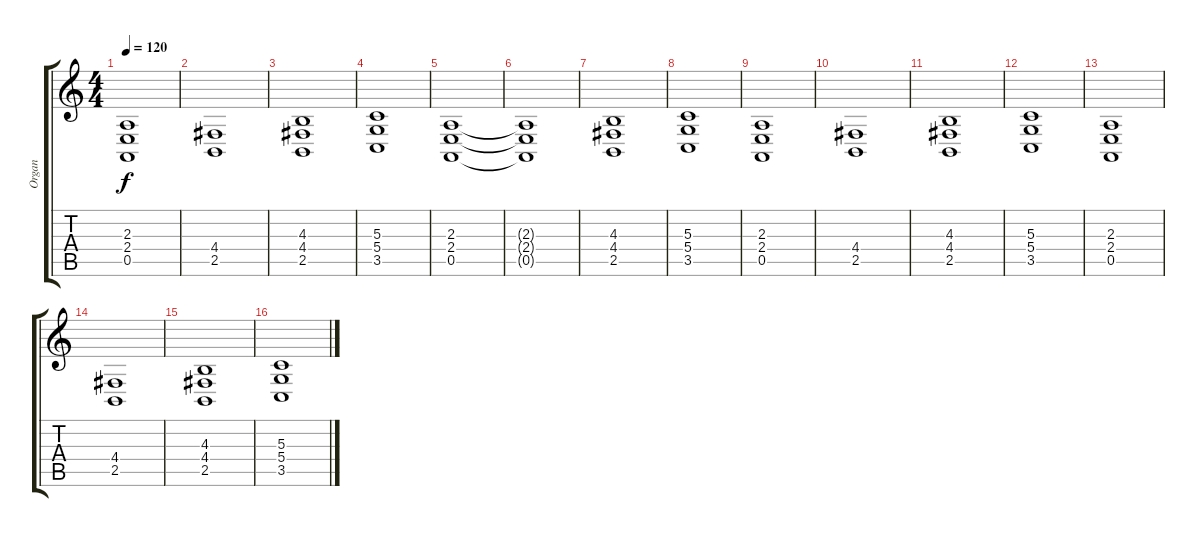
\track ("Organ" "Organ") {instrument reedorgan}
\staff {score tabs}
\tuning (E4 B3 G3 D3 A2 E2) {hide}
\ts (4 4)
\tempo 120
\clef g2
\ks c
(2.3 2.4 0.5).1{dy f} |
(4.4 2.5).1 |
(4.3 4.4 2.5).1 |
(5.3 5.4 3.5).1 |
(2.3 2.4 0.5).1 |
(2.3{t} 2.4{t} 0.5{t}).1 |
(4.3 4.4 2.5).1 |
(5.3 5.4 3.5).1 |
(2.3 2.4 0.5).1 |
(4.4 2.5).1 |
(4.3 4.4 2.5).1 |
(5.3 5.4 3.5).1 |
(2.3 2.4 0.5).1 |
(4.4 2.5).1 |
(4.3 4.4 2.5).1 |
(5.3 5.4 3.5).1
